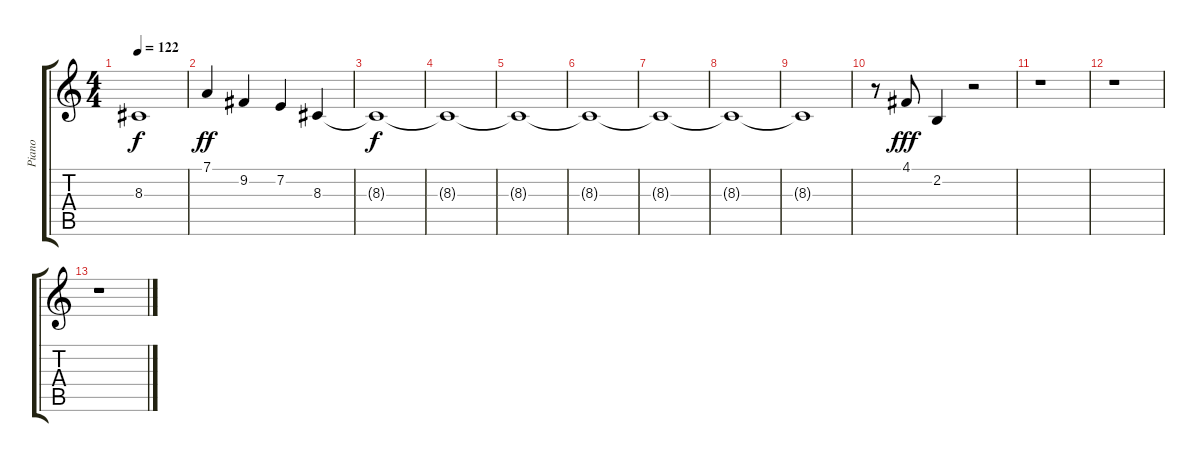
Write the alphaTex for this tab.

\track ("Piano" "Piano") {instrument acousticgrandpiano}
\staff {score tabs}
\tuning (D4 A3 F3 C3 G2 C2) {hide}
\ts (4 4)
\tempo 122
\clef g2
\ks c
8.3{t}.1{dy f} |
7.1.4{dy ff} 9.2.4 7.2.4 8.3.4 |
8.3{t}.1{dy f} |
8.3{t}.1 |
8.3{t}.1 |
8.3{t}.1 |
8.3{t}.1 |
8.3{t}.1 |
8.3{t}.1 |
r.8 4.1.8{dy fff instrument distortionguitar} 2.2.4 r.2 |
r.1 |
r.1 |
r.1
